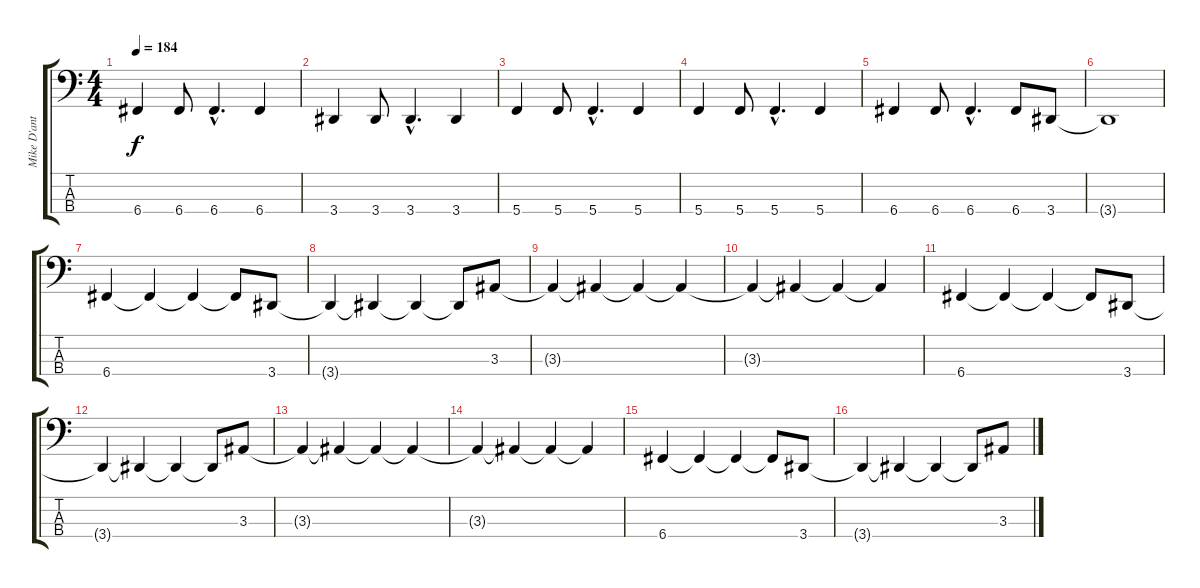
\track ("Mike D'antonio" "Mike D'ant") {instrument electricbasspick}
\staff {score tabs}
\tuning (F2 C2 G1 C1) {hide}
\ts (4 4)
\tempo 184
\clef f4
\ks c
6.4.4{dy f} 6.4.8 6.4{hac}.4{d} 6.4.4 |
3.4.4 3.4.8 3.4{hac}.4{d} 3.4.4 |
5.4.4 5.4.8 5.4{hac}.4{d} 5.4.4 |
5.4.4 5.4.8 5.4{hac}.4{d} 5.4.4 |
6.4.4 6.4.8 6.4{hac}.4{d} 6.4.8 3.4.8 |
3.4{t}.1 |
6.4.4 6.4{t}.4 6.4{t}.4 6.4{t}.8 3.4.8 |
3.4{t}.4 3.4{t}.4 3.4{t}.4 3.4{t}.8 3.3.8 |
3.3{t}.4 3.3{t}.4 3.3{t}.4 3.3{t}.4 |
3.3{t}.4 3.3{t}.4 3.3{t}.4 3.3{t}.4 |
6.4.4 6.4{t}.4 6.4{t}.4 6.4{t}.8 3.4.8 |
3.4{t}.4 3.4{t}.4 3.4{t}.4 3.4{t}.8 3.3.8 |
3.3{t}.4 3.3{t}.4 3.3{t}.4 3.3{t}.4 |
3.3{t}.4 3.3{t}.4 3.3{t}.4 3.3{t}.4 |
6.4.4 6.4{t}.4 6.4{t}.4 6.4{t}.8 3.4.8 |
3.4{t}.4 3.4{t}.4 3.4{t}.4 3.4{t}.8 3.3.8
